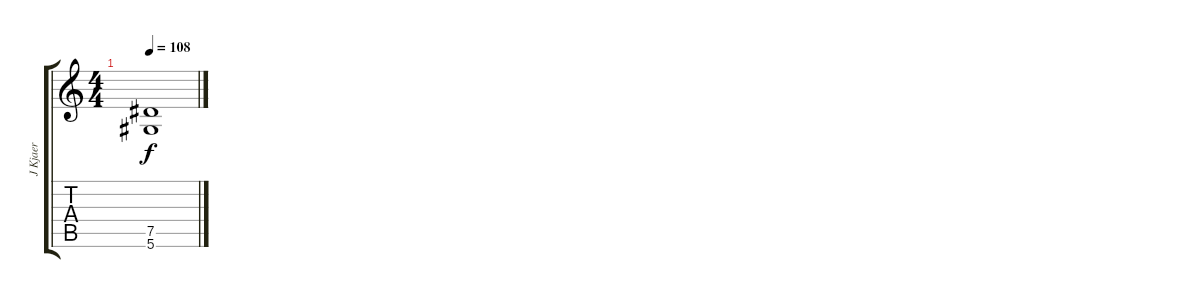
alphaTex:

\track ("J Kjaer" "J Kjaer") {instrument acousticguitarsteel}
\staff {score tabs}
\tuning (Eb4 Bb3 Gb3 Db3 Ab2 Eb2) {hide}
\ts (4 4)
\tempo 108
\clef g2
\ks c
(7.5{t} 5.6{t}).1{dy f}
